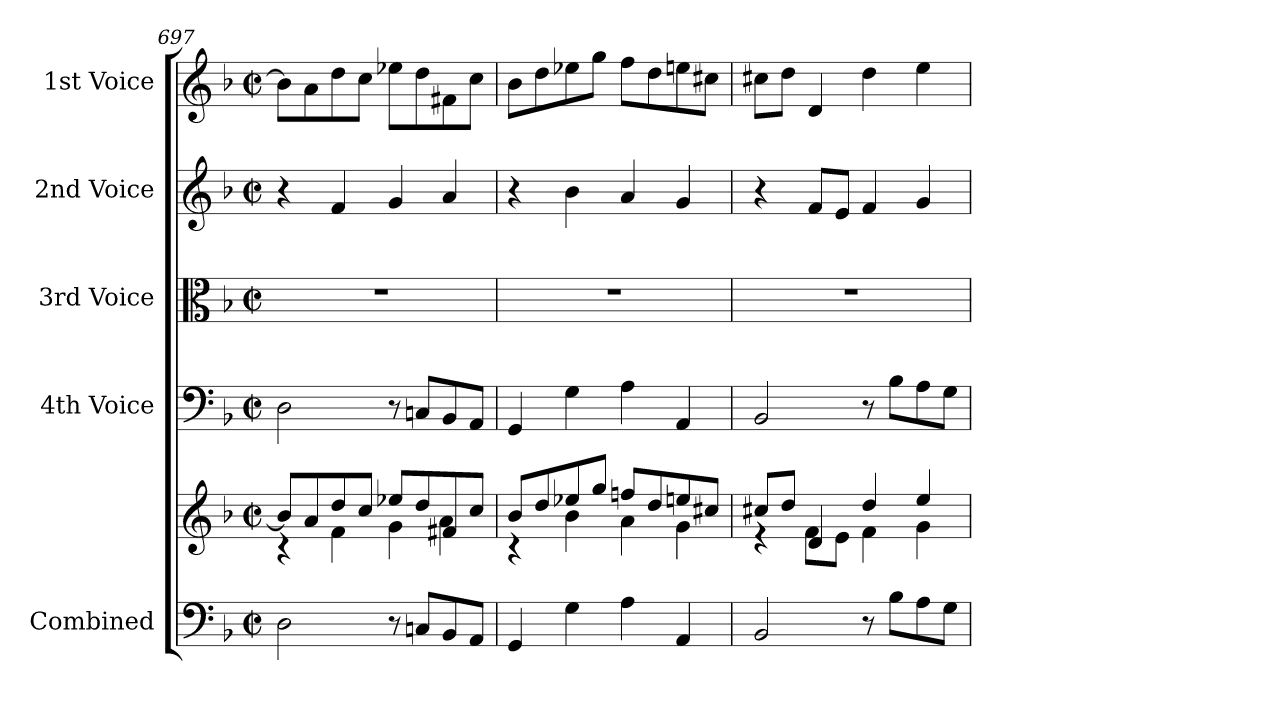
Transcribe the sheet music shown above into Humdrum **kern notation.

**kern	**kern	**kern	**kern	**kern	**kern
*part5	*part5	*part4	*part3	*part2	*part1
*staff6	*staff5	*staff4	*staff3	*staff2	*staff1
*I"Combined	*	*I"4th Voice	*I"3rd Voice	*I"2nd Voice	*I"1st Voice
!!LO:LB:g=z
*clefF4	*clefG2	*clefF4	*clefC3	*clefG2	*clefG2
*k[b-]	*k[b-]	*k[b-]	*k[b-]	*k[b-]	*k[b-]
*M2/2	*M2/2	*M2/2	*M2/2	*M2/2	*M2/2
*met(c|)	*met(c|)	*met(c|)	*met(c|)	*met(c|)	*met(c|)
=697	=697	=697	=697	=697	=697
*	*^	*	*	*	*
2D\	8b-/L]	4r	2D\	1r	4r	8b-\L]
.	8a/	.	.	.	.	8a\
.	8dd/	4f\	.	.	4f/	8dd\
.	8cc/J	.	.	.	.	8cc\J
8r	8ee-X/L	4g\	8r	.	4g/	8ee-X\L
8Cn/L	8dd/	.	8Cn/L	.	.	8dd\
8BB-/	8f#X/	4a\	8BB-/	.	4a/	8f#X\
8AA/J	8cc/J	.	8AA/J	.	.	8cc\J
=698	=698	=698	=698	=698	=698	=698
4GG/	8b-/L	4r	4GG/	1r	4r	8b-\L
.	8dd/	.	.	.	.	8dd\
4G\	8ee-X/	4b-\	4G\	.	4b-\	8ee-X\
.	8gg/J	.	.	.	.	8gg\J
4A\	8ffn/L	4a\	4A\	.	4a/	8ff\L
.	8dd/	.	.	.	.	8dd\
4AA/	8een/	4g\	4AA/	.	4g/	8een\
.	8cc#X/J	.	.	.	.	8cc#X\J
=699	=699	=699	=699	=699	=699	=699
2BB-/	8cc#X/L	4r	2BB-/	1r	4r	8cc#X\L
.	8dd/J	.	.	.	.	8dd\J
.	4d/	8f\L	.	.	8f/L	4d/
.	.	8e\J	.	.	8e/J	.
8r	4dd/	4f\	8r	.	4f/	4dd\
8B-\L	.	.	8B-\L	.	.	.
8A\	4ee/	4g\	8A\	.	4g/	4ee\
8G\J	.	.	8G\J	.	.	.
*	*v	*v	*	*	*	*
=	=	=	=	=	=
*-	*-	*-	*-	*-	*-
